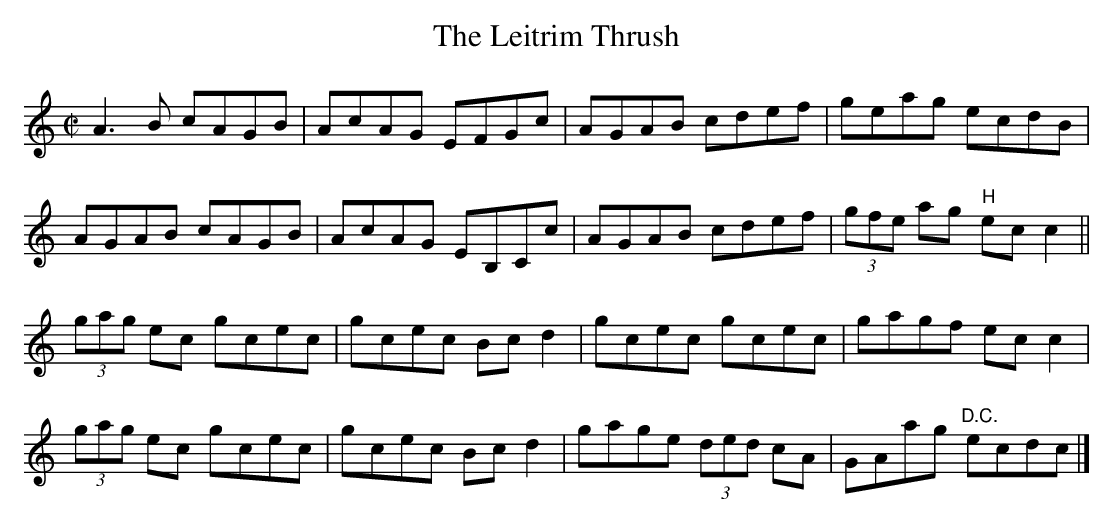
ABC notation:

X:1
T: The Leitrim Thrush
M: C|
L: 1/8
K: C
A3B cAGB|AcAG EFGc|AGAB cdef|geag ecdB|
AGAB cAGB|AcAG EB,Cc|AGAB cdef|(3gfe ag "H"ecc2||
(3gag ec gcec|gcec Bcd2|gcec gcec|gagf ecc2|
(3gag ec gcec|gcec Bcd2|gage (3ded cA|GAag "D.C."ecdc|]
